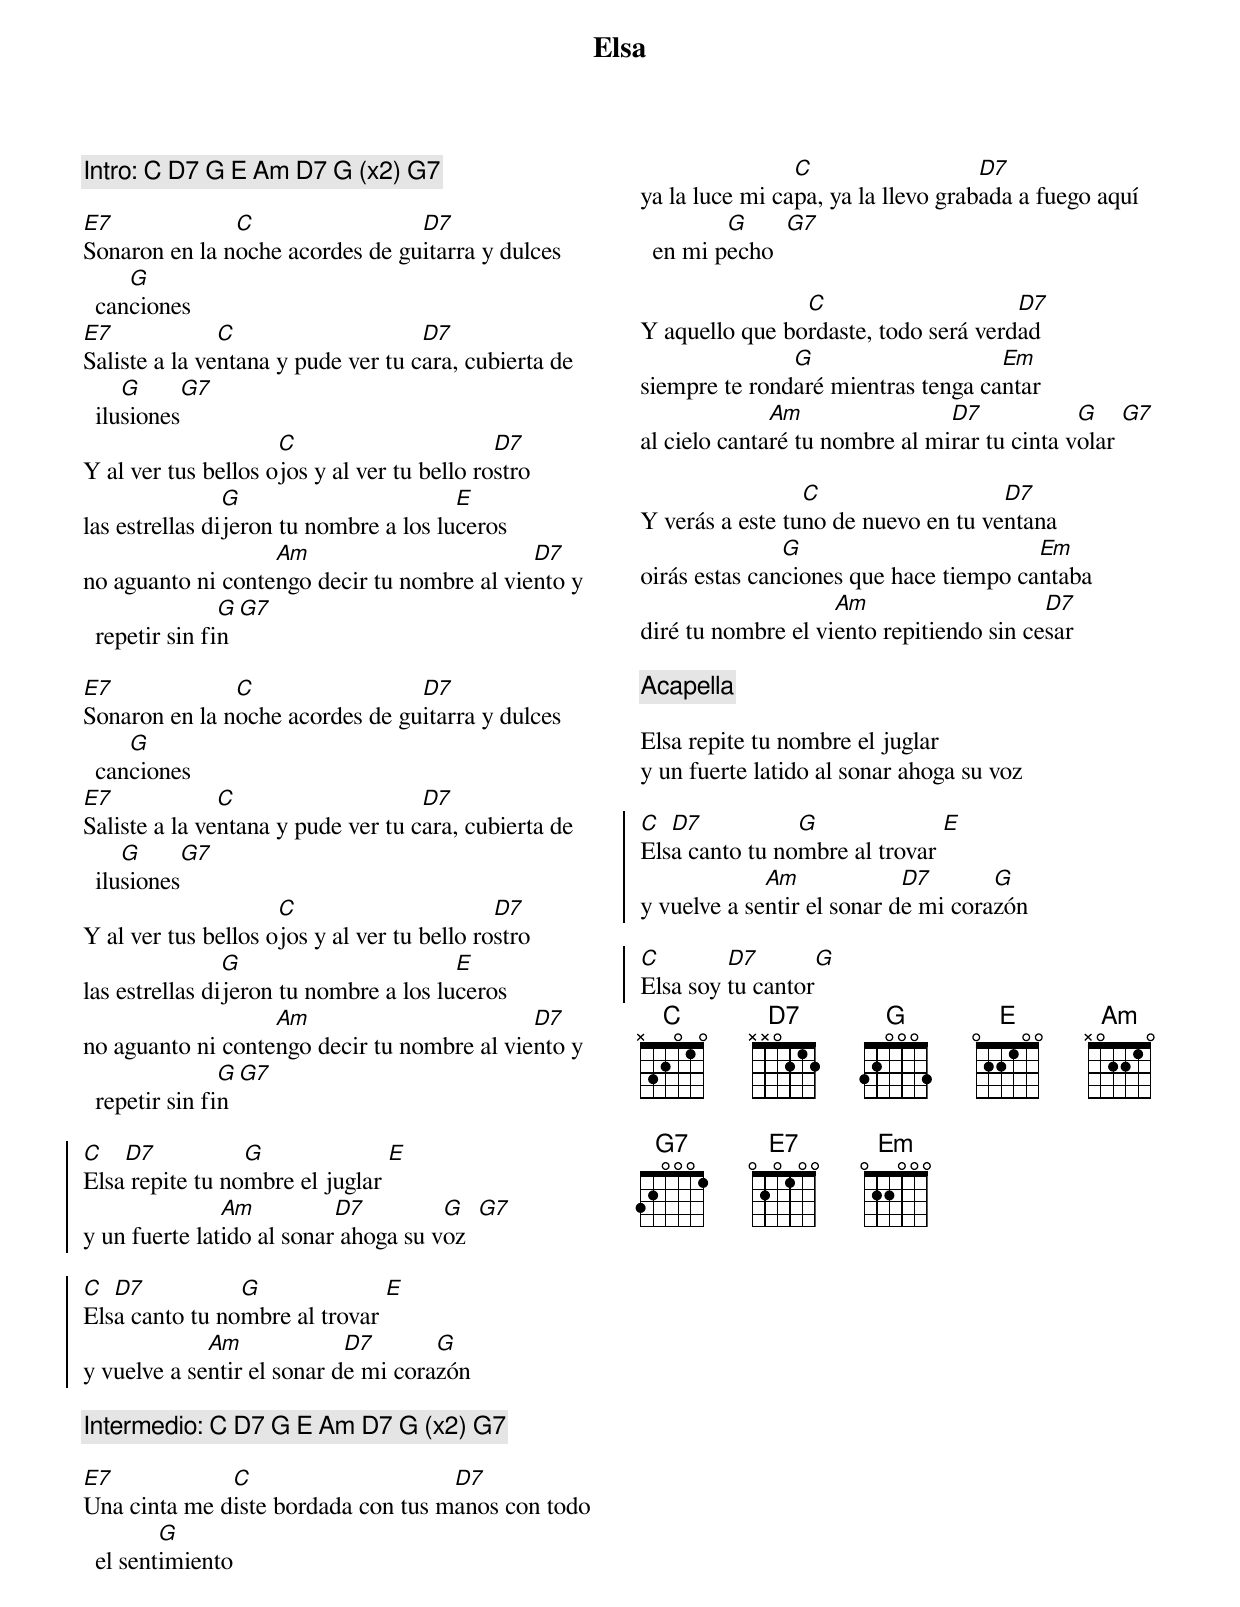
{title: Elsa}
{columns: 2}
{Define: E7 frets 0 2 0 1 0 0}
{comment: Intro: [C] [D7] [G] [E] [Am] [D7] [G] (x2) [G7] }

{start_of_verse}
[E7]Sonaron en la n[C]oche acordes de gu[D7]itarra y dulces can[G]ciones
[E7]Saliste a la ve[C]ntana y pude ver tu c[D7]ara, cubierta de ilu[G]siones[G7]
Y al ver tus bellos o[C]jos y al ver tu bello ro[D7]stro
las estrellas di[G]jeron tu nombre a los lu[E]ceros
no aguanto ni conte[Am]ngo decir tu nombre al vie[D7]nto y repetir sin fi[G]n[G7]
{end_of_verse}

{start_of_verse}
[E7]Sonaron en la n[C]oche acordes de gu[D7]itarra y dulces can[G]ciones
[E7]Saliste a la ve[C]ntana y pude ver tu c[D7]ara, cubierta de ilu[G]siones[G7]
Y al ver tus bellos o[C]jos y al ver tu bello ro[D7]stro
las estrellas di[G]jeron tu nombre a los lu[E]ceros
no aguanto ni conte[Am]ngo decir tu nombre al vie[D7]nto y repetir sin fi[G]n[G7]
{end_of_verse}

{start_of_chorus}
[C]Elsa[D7] repite tu no[G]mbre el juglar [E]
y un fuerte lat[Am]ido al sonar[D7] ahoga su v[G]oz  [G7]

[C]Els[D7]a canto tu no[G]mbre al trovar [E]
y vuelve a se[Am]ntir el sonar d[D7]e mi cora[G]zón
{end_of_chorus}

{comment: Intermedio: [C] [D7] [G] [E] [Am] [D7] [G] (x2) [G7] }

{start_of_verse}
[E7]Una cinta me d[C]iste bordada con tus m[D7]anos con todo el sent[G]imiento
ya la luce mi ca[C]pa, ya la llevo grab[D7]ada a fuego aquí en mi p[G]echo  [G7]

Y aquello que bo[C]rdaste, todo será verd[D7]ad
siempre te rond[G]aré mientras tenga ca[Em]ntar
al cielo canta[Am]ré tu nombre al mi[D7]rar tu cinta v[G]olar [G7]

Y verás a este tu[C]no de nuevo en tu ve[D7]ntana
oirás estas can[G]ciones que hace tiempo ca[Em]ntaba
diré tu nombre el vi[Am]ento repitiendo sin ce[D7]sar
{end_of_verse}

{comment: Acapella}

{start_of_verse}
Elsa repite tu nombre el juglar
y un fuerte latido al sonar ahoga su voz
{end_of_verse}

{start_of_chorus}
[C]Els[D7]a canto tu no[G]mbre al trovar [E]
y vuelve a se[Am]ntir el sonar d[D7]e mi cora[G]zón

[C]Elsa soy [D7]tu cantor[G]
{end_of_chorus}
